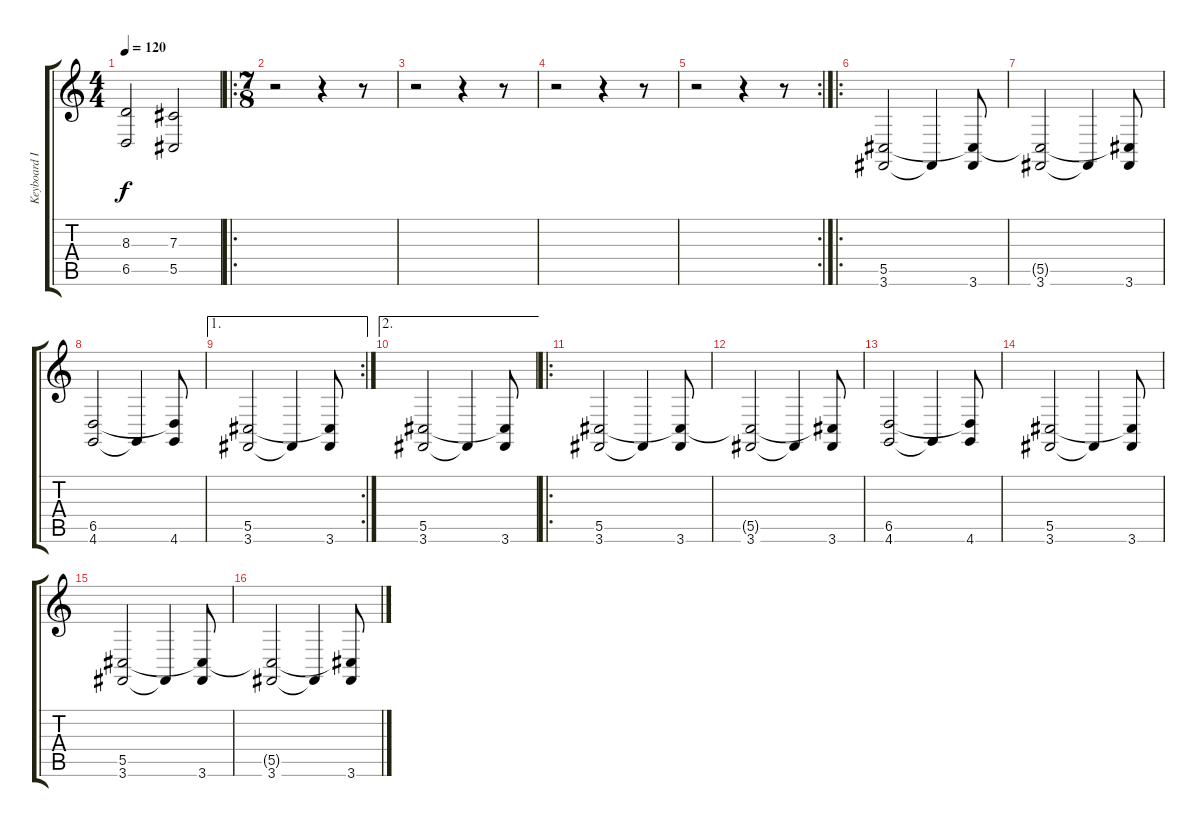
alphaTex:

\track ("Keyboard II" "Keyboard I") {instrument stringensemble1}
\staff {score tabs}
\tuning (Eb4 Bb3 Gb3 Db3 Ab2 Eb2) {hide}
\ts (4 4)
\tempo 120
\clef g2
\ks c
(8.3 6.5).2{dy f} (7.3 5.5).2 |
\ro
\ts (7 8)
r.2 r.4 r.8 |
r.2 r.4 r.8 |
r.2 r.4 r.8 |
\rc 2
r.2 r.4 r.8 |
\ro
(5.5 3.6).2 3.6{t}.4 (5.5{t} 3.6).8 |
(5.5{t} 3.6).2 3.6{t}.4 (5.5{t} 3.6).8 |
(6.5 4.6).2 4.6{t}.4 (6.5{t} 4.6).8 |
\ae 1
\rc 2
(5.5 3.6).2 3.6{t}.4 (5.5{t} 3.6).8 |
\ae 2
(5.5 3.6).2 3.6{t}.4 (5.5{t} 3.6).8 |
\ro
(5.5 3.6).2 3.6{t}.4 (5.5{t} 3.6).8 |
(5.5{t} 3.6).2 3.6{t}.4 (5.5{t} 3.6).8 |
(6.5 4.6).2 4.6{t}.4 (6.5{t} 4.6).8 |
(5.5 3.6).2 3.6{t}.4 (5.5{t} 3.6).8 |
(5.5 3.6).2 3.6{t}.4 (5.5{t} 3.6).8 |
(5.5{t} 3.6).2 3.6{t}.4 (5.5{t} 3.6).8
